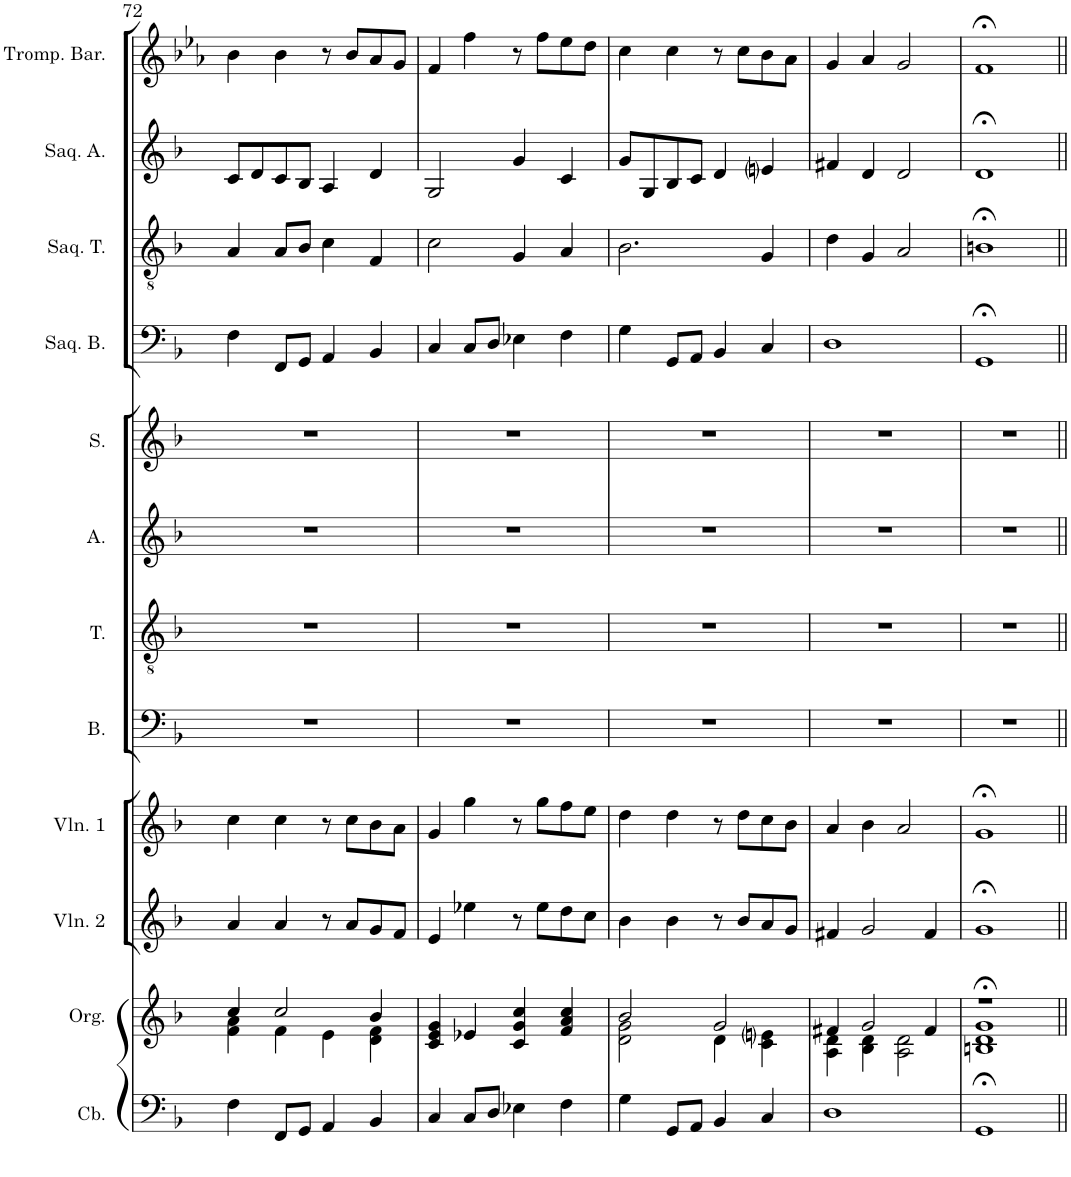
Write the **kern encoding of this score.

**kern	**kern	**kern	**kern	**kern	**kern	**kern	**kern	**kern	**kern	**kern	**kern
*part12	*part11	*part10	*part9	*part8	*part7	*part6	*part5	*part4	*part3	*part2	*part1
*staff12	*staff11	*staff10	*staff9	*staff8	*staff7	*staff6	*staff5	*staff4	*staff3	*staff2	*staff1
*I"Contrebasse	*I"Orgue	*I"Violon 2	*I"Violon 1	*I"Basse	*I"Ténor	*I"Alto	*I"Soprano	*I"Saqueboute Basse	*I"Saqueboute Ténor	*I"Saqueboute Alto	*I"Trompette Baroque en ré
*I'Cb.	*I'Org.	*I'Vln. 2	*I'Vln. 1	*I'B.	*I'T.	*I'A.	*I'S.	*I'Saq. B.	*I'Saq. T.	*I'Saq. A.	*I'Tromp. Bar.
!!LO:PB:g=z
*clefF4	*clefG2	*clefG2	*clefG2	*clefF4	*clefGv2	*clefG2	*clefG2	*clefF4	*clefGv2	*clefG2	*clefG2
*Trd7c12	*	*	*	*	*	*	*	*	*	*	*Trd-1c-2
*k[b-]	*k[b-]	*k[b-]	*k[b-]	*k[b-]	*k[b-]	*k[b-]	*k[b-]	*k[b-]	*k[b-]	*k[b-]	*k[b-e-a-]
*M2/2	*M2/2	*M2/2	*M2/2	*M2/2	*M2/2	*M2/2	*M2/2	*M2/2	*M2/2	*M2/2	*M2/2
*met(c|)	*met(c|)	*met(c|)	*met(c|)	*met(c|)	*met(c|)	*met(c|)	*met(c|)	*met(c|)	*met(c|)	*met(c|)	*met(c|)
=72	=72	=72	=72	=72	=72	=72	=72	=72	=72	=72	=72
*	*^	*	*	*	*	*	*	*	*	*	*
4F\	4cc/	4f\ 4a\	4a/	4cc\	1r	1r	1r	1r	4F\	4A/	8c/L	4b-\
.	.	.	.	.	.	.	.	.	.	.	8d/	.
8FF/L	2cc/	4f\	4a/	4cc\	.	.	.	.	8FF/L	8A/L	8c/	4b-\
8GG/J	.	.	.	.	.	.	.	.	8GG/J	8B-/J	8B-/J	.
4AA/	.	4e\	8r	8r	.	.	.	.	4AA/	4c\	4A/	8r
.	.	.	8a/L	8cc\L	.	.	.	.	.	.	.	8b-/L
4BB-/	4b-/	4d\ 4f\	8g/	8b-\	.	.	.	.	4BB-/	4F/	4d/	8a-/
.	.	.	8f/J	8a\J	.	.	.	.	.	.	.	8g/J
*	*v	*v	*	*	*	*	*	*	*	*	*	*
=73	=73	=73	=73	=73	=73	=73	=73	=73	=73	=73	=73
4C/	4c/ 4e/ 4g/	4e/	4g/	1r	1r	1r	1r	4C/	2c\	2G/	4f/
8C/L	4e-X/	4ee-X\	4gg\	.	.	.	.	8C/L	.	.	4ff\
8D/J	.	.	.	.	.	.	.	8D/J	.	.	.
4E-X\	4c/ 4g/ 4cc/	8r	8r	.	.	.	.	4E-X\	4G/	4g/	8r
.	.	8ee-\L	8gg\L	.	.	.	.	.	.	.	8ff\L
4F\	4f/ 4a/ 4cc/	8dd\	8ff\	.	.	.	.	4F\	4A/	4c/	8ee-\
.	.	8cc\J	8ee\J	.	.	.	.	.	.	.	8dd\J
=74	=74	=74	=74	=74	=74	=74	=74	=74	=74	=74	=74
*	*^	*	*	*	*	*	*	*	*	*	*
4G\	2b-/	2d\ 2g\	4b-\	4dd\	1r	1r	1r	1r	4G\	2.B-\	8g/L	4cc\
.	.	.	.	.	.	.	.	.	.	.	8G/	.
8GG/L	.	.	4b-\	4dd\	.	.	.	.	8GG/L	.	8B-/	4cc\
8AA/J	.	.	.	.	.	.	.	.	8AA/J	.	8c/J	.
4BB-/	2g/	4d\	8r	8r	.	.	.	.	4BB-/	.	4d/	8r
.	.	.	8b-/L	8dd\L	.	.	.	.	.	.	.	8cc\L
4C/	.	4c\ 4eni\	8a/	8cc\	.	.	.	.	4C/	4G/	4eni/	8b-\
.	.	.	8g/J	8b-\J	.	.	.	.	.	.	.	8a-\J
=75	=75	=75	=75	=75	=75	=75	=75	=75	=75	=75	=75	=75
1D	4f#X/	4A\ 4d\	4f#X/	4a/	1r	1r	1r	1r	1D	4d\	4f#X/	4g/
.	2g/	4B-\ 4d\	2g/	4b-\	.	.	.	.	.	4G/	4d/	4a-/
.	.	2A\ 2d\	.	2a/	.	.	.	.	.	2A/	2d/	2g/
.	4f#/	.	4f#/	.	.	.	.	.	.	.	.	.
=76	=76	=76	=76	=76	=76	=76	=76	=76	=76	=76	=76	=76
1GG;<	1r;<	1Bn 1d 1g	1g;<	1g;<	1r	1r	1r	1r	1GG;<	1Bn;<	1d;<	1f;<
*	*v	*v	*	*	*	*	*	*	*	*	*	*
=||	=||	=||	=||	=||	=||	=||	=||	=||	=||	=||	=||
*-	*-	*-	*-	*-	*-	*-	*-	*-	*-	*-	*-
